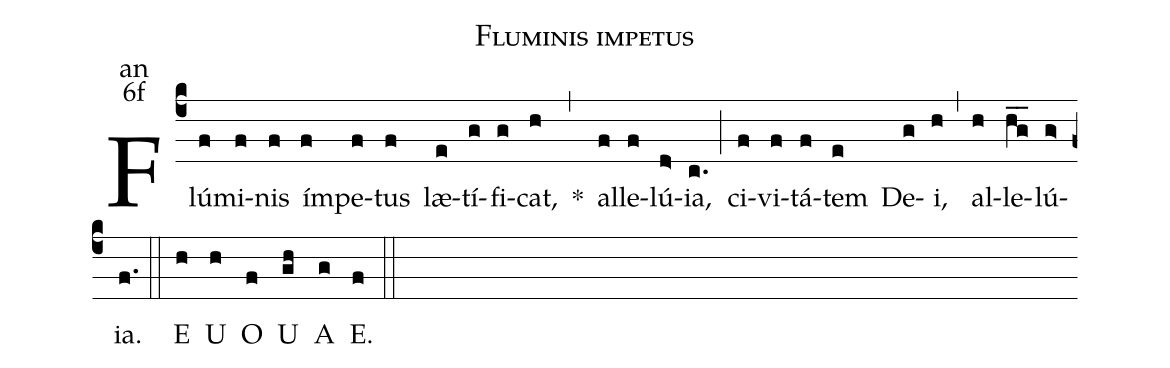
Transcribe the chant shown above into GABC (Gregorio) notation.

name:Fluminis impetus;
office-part:an;
mode:6f;
%%
(c4) Flú(f)mi(f)nis(f) ím(f)pe(f)tus(f) læ(e)tí(g)fi(g)cat,(h) <sp>*</sp>(,) al(f)le(f)lú(d>){ia},(c.) (;)
ci(f)vi(f)tá(f)tem(e) De(g)i,(h) (,) al(h)le(hg__)lú(g>){ia}.(f.) (::)
<eu>E(h) U(h) O(f) U(gh) A(g) E.(f) </eu>(::)
